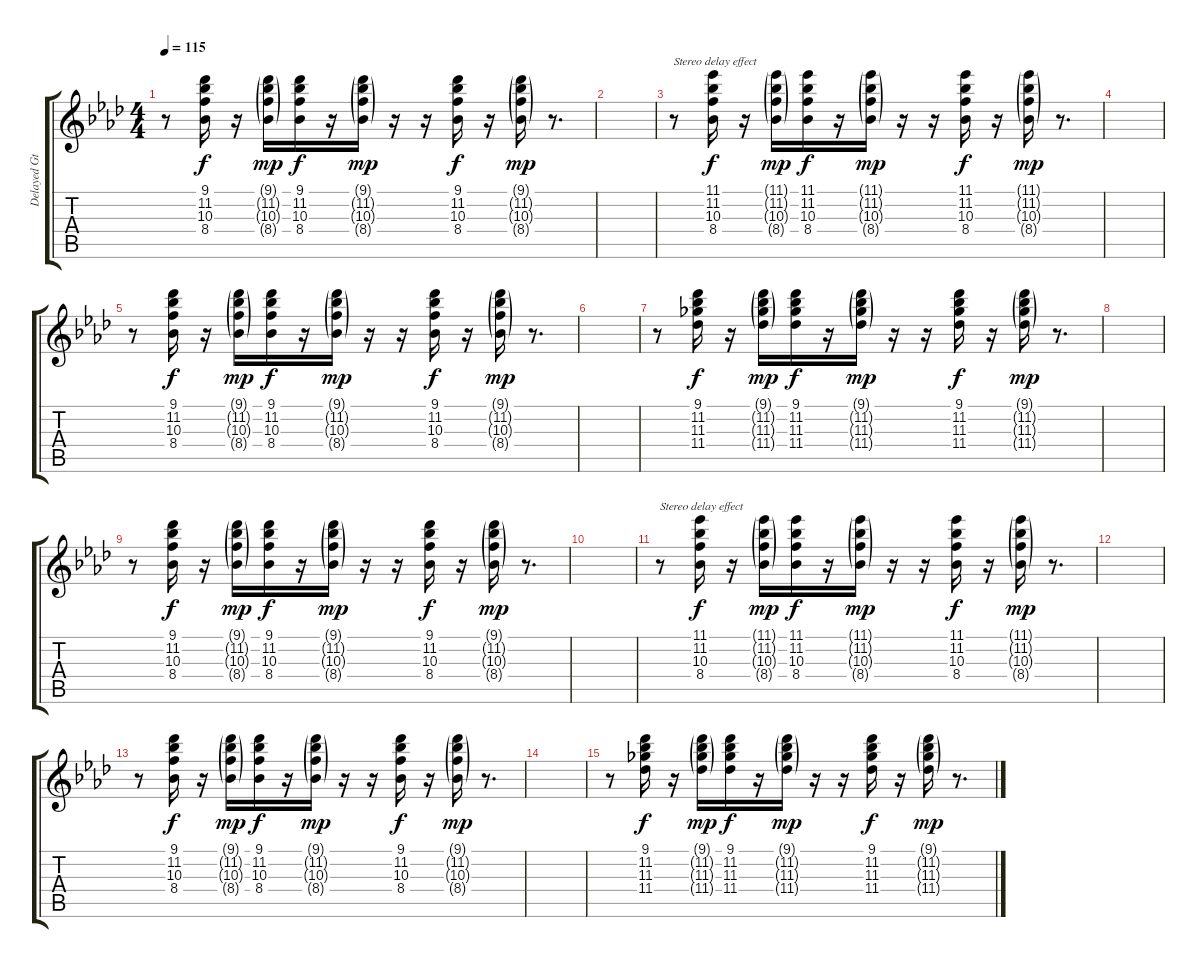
\track ("Delayed Gtr (Left)" "Delayed Gt") {instrument electricguitarclean}
\staff {score tabs}
\tuning (E4 B3 G3 D3 A2 E2) {hide}
\ts (4 4)
\tempo 115
\clef g2
\ks ab
r.8{dy mp} (9.1 11.2 10.3 8.4).16{dy f} r.16 (9.1{g} 11.2{g} 10.3{g} 8.4{g}).16{dy mp} (9.1 11.2 10.3 8.4).16{dy f} r.16 (9.1{g} 11.2{g} 10.3{g} 8.4{g}).16{dy mp} r.16 r.16 (9.1 11.2 10.3 8.4).16{dy f} r.16 (9.1{g} 11.2{g} 10.3{g} 8.4{g}).16{dy mp} r.8{d} |
|
r.8{txt "Stereo delay effect"} (11.1 11.2 10.3 8.4).16{dy f} r.16 (11.1{g} 11.2{g} 10.3{g} 8.4{g}).16{dy mp} (11.1 11.2 10.3 8.4).16{dy f} r.16 (11.1{g} 11.2{g} 10.3{g} 8.4{g}).16{dy mp} r.16 r.16 (11.1 11.2 10.3 8.4).16{dy f} r.16 (11.1{g} 11.2{g} 10.3{g} 8.4{g}).16{dy mp} r.8{d} |
|
r.8 (9.1 11.2 10.3 8.4).16{dy f} r.16 (9.1{g} 11.2{g} 10.3{g} 8.4{g}).16{dy mp} (9.1 11.2 10.3 8.4).16{dy f} r.16 (9.1{g} 11.2{g} 10.3{g} 8.4{g}).16{dy mp} r.16 r.16 (9.1 11.2 10.3 8.4).16{dy f} r.16 (9.1{g} 11.2{g} 10.3{g} 8.4{g}).16{dy mp} r.8{d} |
|
r.8 (9.1 11.2 11.3 11.4).16{dy f} r.16 (9.1{g} 11.2{g} 11.3{g} 11.4{g}).16{dy mp} (9.1 11.2 11.3 11.4).16{dy f} r.16 (9.1{g} 11.2{g} 11.3{g} 11.4{g}).16{dy mp} r.16 r.16 (9.1 11.2 11.3 11.4).16{dy f} r.16 (9.1{g} 11.2{g} 11.3{g} 11.4{g}).16{dy mp} r.8{d} |
|
r.8 (9.1 11.2 10.3 8.4).16{dy f} r.16 (9.1{g} 11.2{g} 10.3{g} 8.4{g}).16{dy mp} (9.1 11.2 10.3 8.4).16{dy f} r.16 (9.1{g} 11.2{g} 10.3{g} 8.4{g}).16{dy mp} r.16 r.16 (9.1 11.2 10.3 8.4).16{dy f} r.16 (9.1{g} 11.2{g} 10.3{g} 8.4{g}).16{dy mp} r.8{d} |
|
r.8{txt "Stereo delay effect"} (11.1 11.2 10.3 8.4).16{dy f} r.16 (11.1{g} 11.2{g} 10.3{g} 8.4{g}).16{dy mp} (11.1 11.2 10.3 8.4).16{dy f} r.16 (11.1{g} 11.2{g} 10.3{g} 8.4{g}).16{dy mp} r.16 r.16 (11.1 11.2 10.3 8.4).16{dy f} r.16 (11.1{g} 11.2{g} 10.3{g} 8.4{g}).16{dy mp} r.8{d} |
|
r.8 (9.1 11.2 10.3 8.4).16{dy f} r.16 (9.1{g} 11.2{g} 10.3{g} 8.4{g}).16{dy mp} (9.1 11.2 10.3 8.4).16{dy f} r.16 (9.1{g} 11.2{g} 10.3{g} 8.4{g}).16{dy mp} r.16 r.16 (9.1 11.2 10.3 8.4).16{dy f} r.16 (9.1{g} 11.2{g} 10.3{g} 8.4{g}).16{dy mp} r.8{d} |
|
r.8 (9.1 11.2 11.3 11.4).16{dy f} r.16 (9.1{g} 11.2{g} 11.3{g} 11.4{g}).16{dy mp} (9.1 11.2 11.3 11.4).16{dy f} r.16 (9.1{g} 11.2{g} 11.3{g} 11.4{g}).16{dy mp} r.16 r.16 (9.1 11.2 11.3 11.4).16{dy f} r.16 (9.1{g} 11.2{g} 11.3{g} 11.4{g}).16{dy mp} r.8{d}
